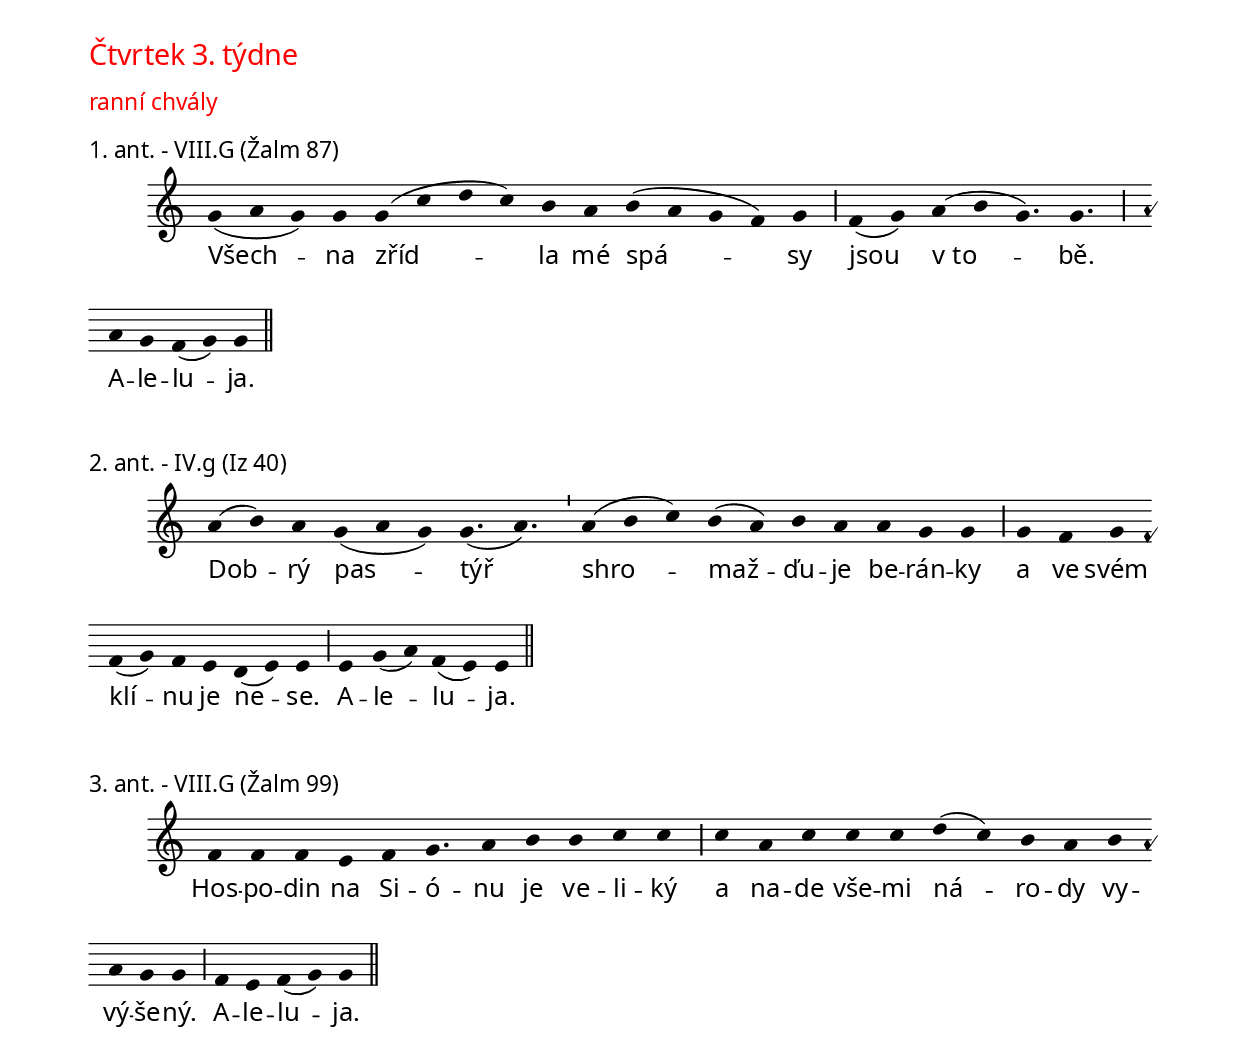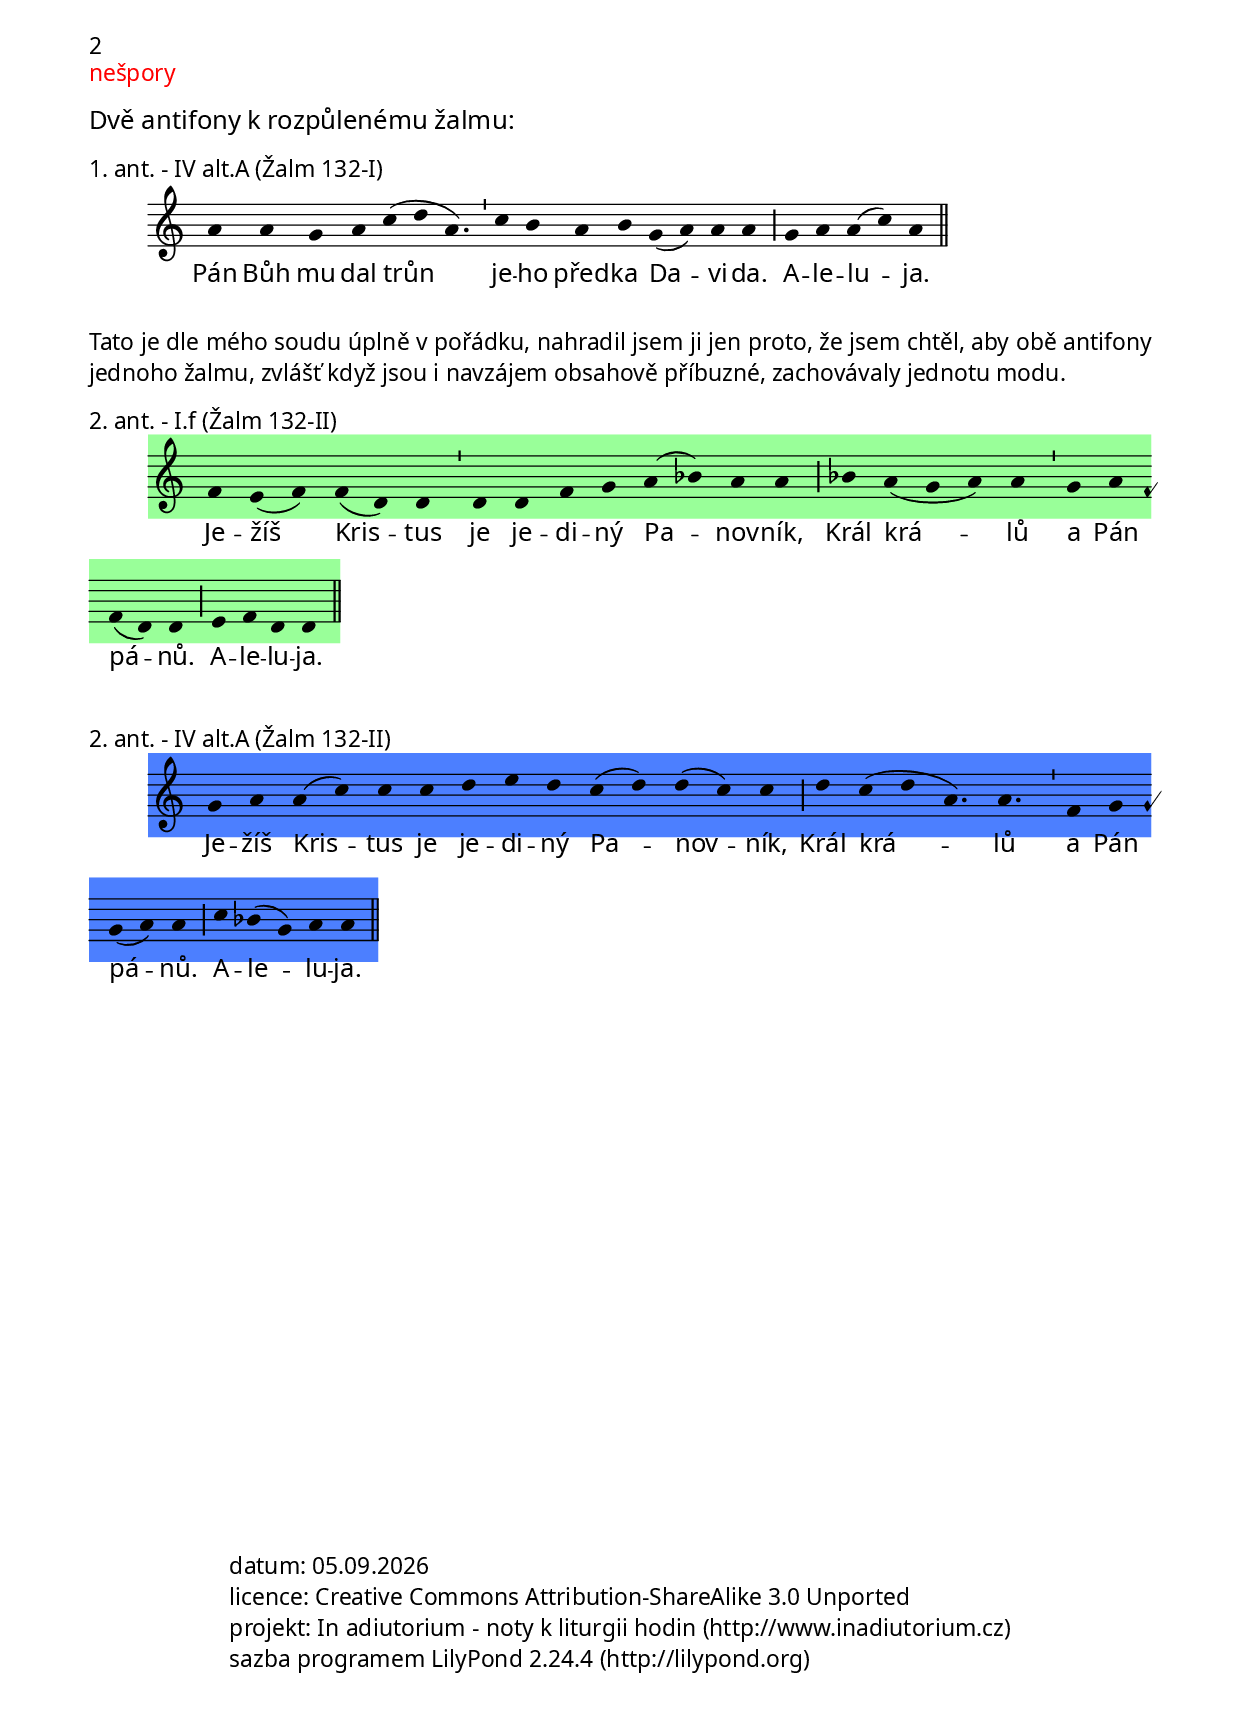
\include "../spolecne.ly"

\markup {\nadpisDen {Čtvrtek 3. týdne}}

\markup {\nadpisHodinka {"ranní chvály"}}

\score {
  \relative c'' {
    \choralniRezim
    g( a g) g g( c d c) b a b( a g f) g \barMaior f( g) a( b g4.) g \barMaior
    a4 g f( g) g \barFinalis
  }
  \addlyrics {
    Všech -- na zříd -- la mé spá -- sy jsou v_to -- bě.
    A -- le -- lu -- ja.
  }
  \header {
    quid = "1. ant."
    modus = "VIII"
    differentia = "G"
    psalmus = "Žalm 87"
    id = ""
    piece = \markup {\sestavTitulek}
  }
}

\score {
  \relative c'' {
    \choralniRezim
    a( b) a g( a g) g4.( a) \barMin
    a4( b c) b( a) b a a g g \barMaior
    g f g f( g) f e d( e) e \barMaior
    e g( a) f( e) e \barFinalis
  }
  \addlyrics {
    Dob -- rý pas -- týř
    shro -- maž -- ďu -- je be -- rán -- ky
    a ve svém klí -- nu je ne -- se.
    A -- le -- lu -- ja.
  }
  \header {
    quid = "2. ant."
    modus = "IV"
    differentia = "g"
    psalmus = "Iz 40"
    id = ""
    piece = \markup {\sestavTitulek}
  }
}

\score {
  \relative c' {
    \choralniRezim
    f4 f f e f g4. a4 b b c c \barMaior c a c c c d( c) b a b a g g \barMaior
    f e f( g) g \barFinalis
  }
  \addlyrics {
    Hos -- po -- din na Si -- ó -- nu je ve -- li -- ký
    a na -- de vše -- mi ná -- ro -- dy vy -- vý -- še -- ný.
    A -- le -- lu -- ja.
  }
  \header {
    quid = "3. ant."
    modus = "VIII"
    differentia = "G"
    psalmus = "Žalm 99"
    id = ""
    piece = \markup {\sestavTitulek}
  }
}

\pageBreak

\markup {\nadpisHodinka {"nešpory"}}

\markup\large{Dvě antifony k rozpůlenému žalmu:}

\score {
  \relative c'' {
    \choralniRezim
    a4 a g a c( d a4.) \barMin c4 b a b g( a) a a \barMaior
    g a a( c) a \barFinalis
  }
  \addlyrics {
    Pán Bůh mu dal trůn je -- ho před -- ka Da -- vi -- da.
    A -- le -- lu -- ja.
  }
  \header {
    quid = "1. ant."
    modus = "IV alt"
    differentia = "A"
    psalmus = "Žalm 132-I"
    id = ""
    fons = "Krista Krále, 1. nešp., ad Magnificat, první část"
    piece = \markup {\sestavTitulek}
  }
}

\markup\justify{Tato je dle mého soudu úplně v pořádku,
nahradil jsem ji jen proto, že jsem chtěl, aby obě antifony jednoho žalmu,
zvlášť když jsou i navzájem obsahově příbuzné, zachovávaly jednotu modu.}
\score {
  \relative c' {
    \zvyraznovacZelenyII
    \choralniRezim
    f4 e( f) f( d) d \barMin
    d d f g a( bes) a a \barMaior
    bes a( g a) a \barMin g a f( d) d \barMaior
    e f d d \barFinalis
  }
  \addlyrics {
    Je -- žíš Kris -- tus
    je je -- di -- ný Pa -- nov -- ník,
    Král krá -- lů a Pán pá -- nů.
    A -- le -- lu -- ja.
  }
  \header {
    quid = "2. ant."
    modus = "I"
    differentia = "f"
    psalmus = "Žalm 132-II"
    id = ""
    piece = \markup {\sestavTitulek}
  }
}

\score {
  \relative c'' {
    \zvyraznovacModry
    \choralniRezim
    g4 a a( c) c c d e d c( d) d( c) c \barMaior
    d c( d a4.) a \barMin f4 g g( a) a \barMaior
    c bes( g) a a \barFinalis
  }
  \addlyrics {
    Je -- žíš Kris -- tus
    je je -- di -- ný Pa -- nov -- ník,
    Král krá -- lů a Pán pá -- nů.
    A -- le -- lu -- ja.
  }
  \header {
    quid = "2. ant."
    modus = "IV alt"
    differentia = "A"
    psalmus = "Žalm 132-II"
    id = ""
    piece = \markup {\sestavTitulek}
  }
}

% \score { \velikTIctvrtekNespAntIII }
